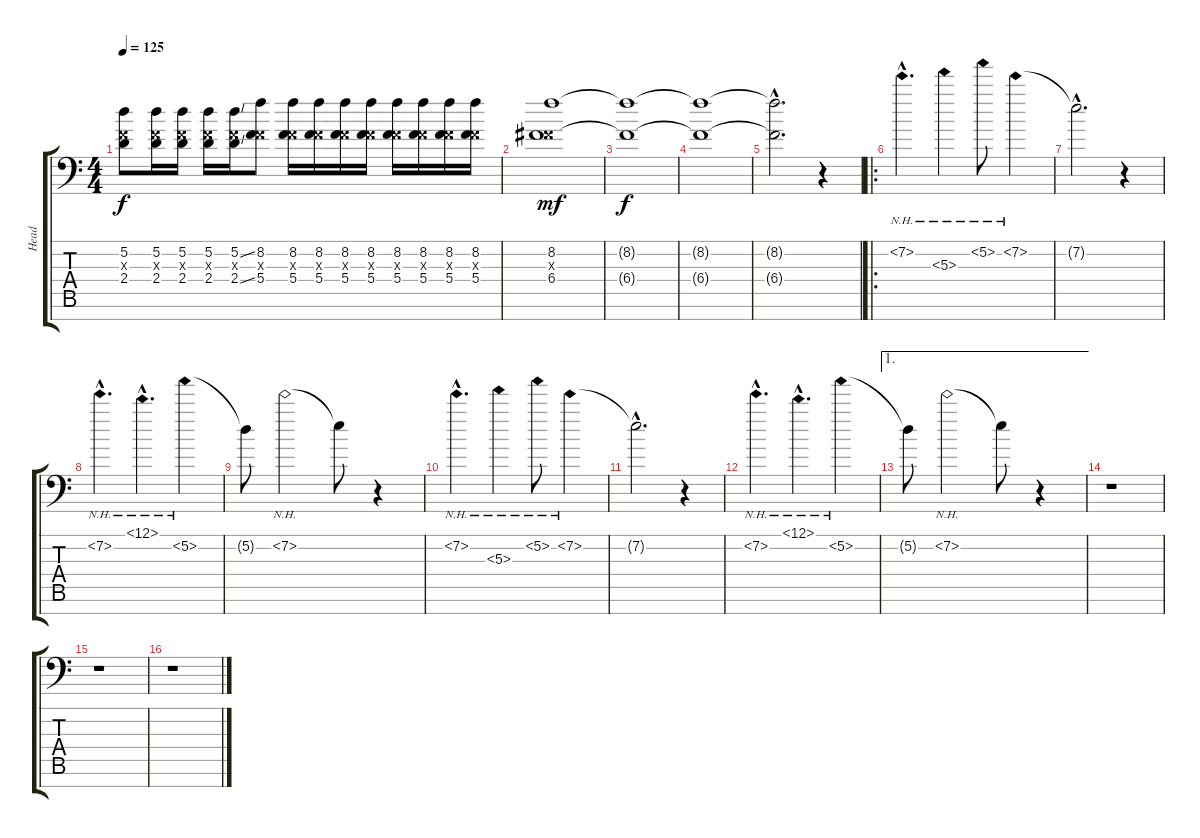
\track ("Head" "Head") {instrument distortionguitar}
\staff {score tabs}
\tuning (D4 A3 F3 C3 G2 D2 A1) {hide}
\ts (4 4)
\tempo 125
\clef f4
\ks c
(5.2 0.3{x} 2.4).8{dy f} (5.2 0.3{x} 2.4).16 (5.2 0.3{x} 2.4).16 (5.2 0.3{x} 2.4).16 (5.2{ss} 0.3{x} 2.4{ss}).16 (8.2 0.3{x} 5.4).8 (8.2 0.3{x} 5.4).16 (8.2 0.3{x} 5.4).16 (8.2 0.3{x} 5.4).16 (8.2 0.3{x} 5.4).16 (8.2 0.3{x} 5.4).16 (8.2 0.3{x} 5.4).16 (8.2 0.3{x} 5.4).16 (8.2 0.3{x} 5.4).16 |
(8.2 0.3{x} 6.4).1{dy mf} |
(8.2{t} 6.4{t}).1{dy f} |
(8.2{t} 6.4{t}).1 |
(8.2{hac t} 6.4{hac t}).2{d} r.4 |
\ro
7.2{nh hac}.4{d} 5.3{nh}.4 5.2{nh}.8 7.2{nh}.4 |
7.2{hac t}.2{d} r.4 |
7.2{nh hac}.4{d} 12.1{nh hac}.4{d} 5.2{nh}.4 |
5.2{t}.8 7.2{nh}.2 7.2{t}.8 r.4 |
7.2{nh hac}.4{d} 5.3{nh}.4 5.2{nh}.8 7.2{nh}.4 |
7.2{hac t}.2{d} r.4 |
7.2{nh hac}.4{d} 12.1{nh hac}.4{d} 5.2{nh}.4 |
\ae 1
5.2{t}.8 7.2{nh}.2 7.2{t}.8 r.4 |
r.1 |
r.1 |
r.1
